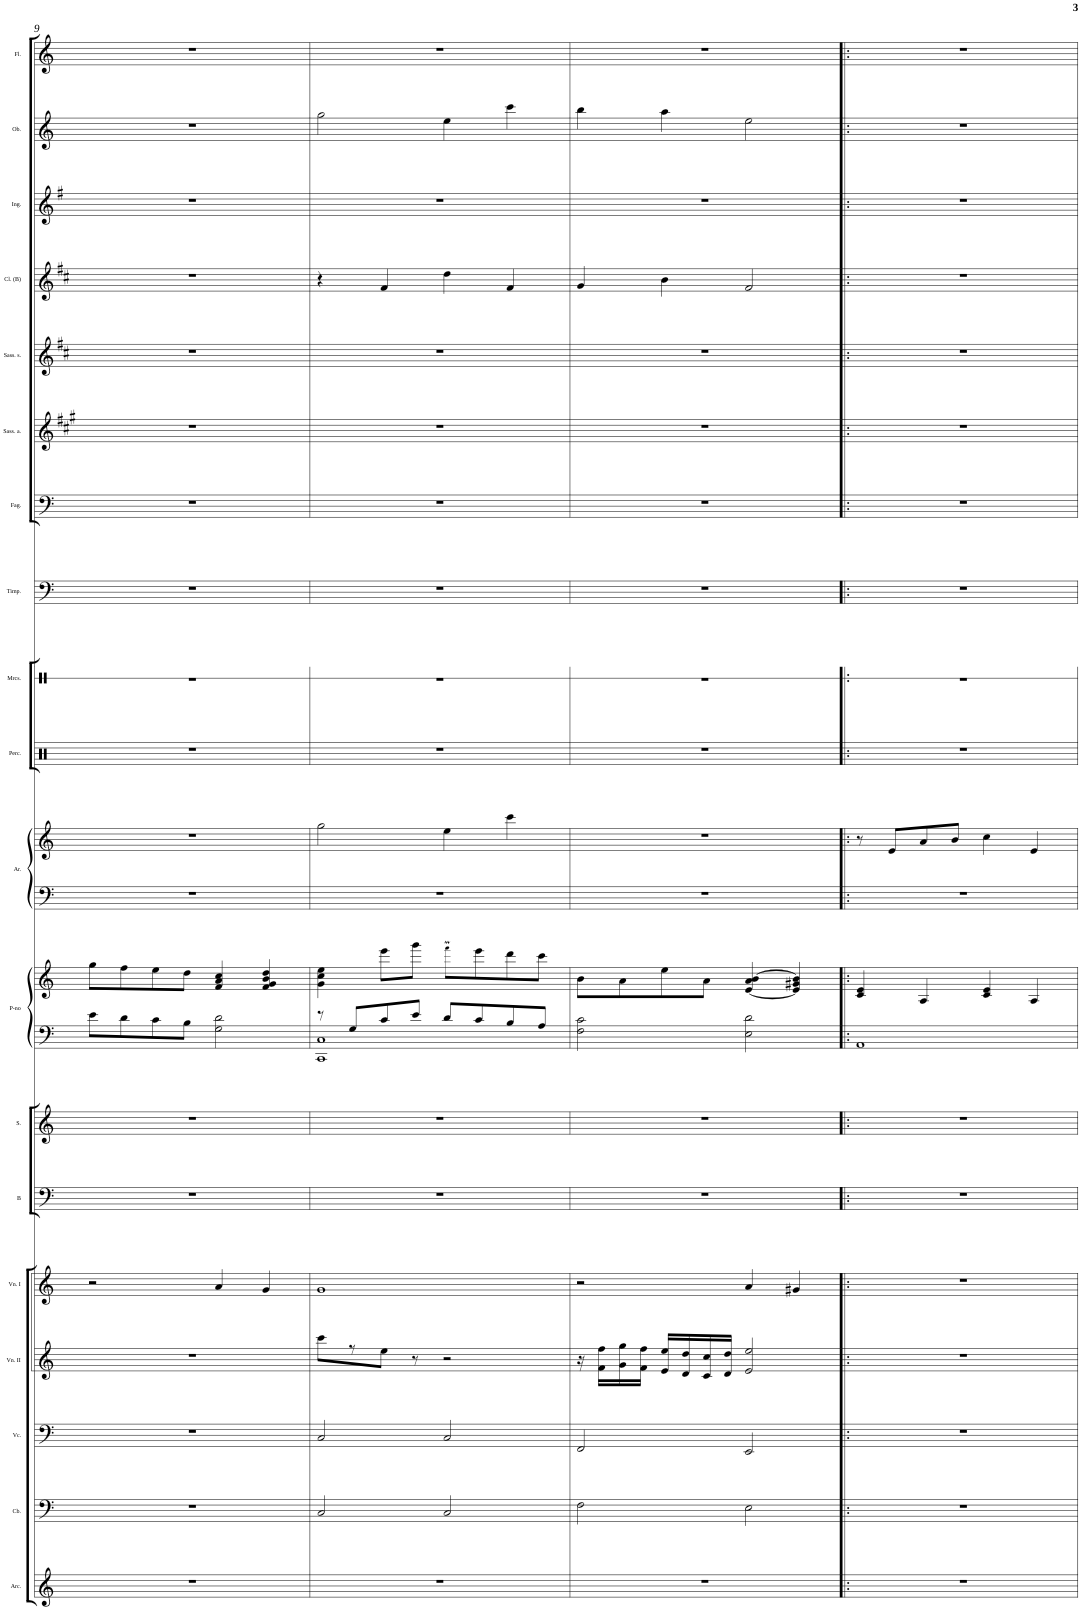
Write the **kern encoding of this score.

**kern	**kern	**kern	**kern	**kern	**kern	**kern	**kern	**kern	**kern	**kern	**kern	**kern	**kern	**kern	**kern	**kern	**kern	**kern	**kern	**kern
*part19	*part18	*part17	*part16	*part15	*part14	*part13	*part12	*part12	*part11	*part11	*part10	*part9	*part8	*part7	*part6	*part5	*part4	*part3	*part2	*part1
*staff21	*staff20	*staff19	*staff18	*staff17	*staff16	*staff15	*staff14	*staff13	*staff12	*staff11	*staff10	*staff9	*staff8	*staff7	*staff6	*staff5	*staff4	*staff3	*staff2	*staff1
*I"Archi	*I"Contrabass	*I"Violoncello	*I"Violino II	*I"Violino I	*I"Basso	*I"Soprano	*I"Piano	*	*I"Arpa	*	*I"Percussion	*I"Maracas	*I"Timpani	*I"Fagotto	*I"Sassofono alto	*I"Sassofono soprano	*I"Clarinetto in B	*I"Inglese	*I"Oboe	*I"Flauto
*I'Arc.	*I'Cb.	*I'Vc.	*I'Vn. II	*I'Vn. I	*I'B	*I'S.	*I'P-no	*	*I'Ar.	*	*I'Perc.	*I'Mrcs.	*I'Timp.	*I'Fag.	*I'Sass. a.	*I'Sass. s.	*I'Cl. (B)	*I'Ing.	*I'Ob.	*I'Fl.
!!LO:PB:g=z
*clefG2	*clefF4	*clefF4	*clefG2	*clefG2	*clefF4	*clefG2	*clefF4	*clefG2	*clefF4	*clefG2	*clefX	*clefX	*clefF4	*clefF4	*clefG2	*clefG2	*clefG2	*clefG2	*clefG2	*clefG2
*	*Trd7c12	*	*	*	*	*	*	*	*	*	*	*	*	*	*Trd5c9	*Trd1c2	*Trd1c2	*Trd4c7	*	*
*k[]	*k[]	*k[]	*k[]	*k[]	*k[]	*k[]	*k[]	*k[]	*k[]	*k[]	*k[]	*k[]	*k[]	*k[]	*k[f#c#g#]	*k[f#c#]	*k[f#c#]	*k[f#]	*k[]	*k[]
*M4/4	*M4/4	*M4/4	*M4/4	*M4/4	*M4/4	*M4/4	*M4/4	*M4/4	*M4/4	*M4/4	*M4/4	*M4/4	*M4/4	*M4/4	*M4/4	*M4/4	*M4/4	*M4/4	*M4/4	*M4/4
=9	=9	=9	=9	=9	=9	=9	=9	=9	=9	=9	=9	=9	=9	=9	=9	=9	=9	=9	=9	=9
1r	1r	1r	1r	2r	1r	1r	8e\L	8gg\L	1r	1r	1r	1r	1r	1r	1r	1r	1r	1r	1r	1r
.	.	.	.	.	.	.	8d\	8ff\	.	.	.	.	.	.	.	.	.	.	.	.
.	.	.	.	.	.	.	8c\	8ee\	.	.	.	.	.	.	.	.	.	.	.	.
.	.	.	.	.	.	.	8B\J	8dd\J	.	.	.	.	.	.	.	.	.	.	.	.
.	.	.	.	4a/	.	.	2G\ 2d\	4f/ 4a/ 4cc/	.	.	.	.	.	.	.	.	.	.	.	.
.	.	.	.	4g/	.	.	.	4f/ 4g/ 4b/ 4dd/	.	.	.	.	.	.	.	.	.	.	.	.
=10	=10	=10	=10	=10	=10	=10	=10	=10	=10	=10	=10	=10	=10	=10	=10	=10	=10	=10	=10	=10
*	*	*	*	*	*	*	*^	*	*	*	*	*	*	*	*	*	*	*	*	*
1r	2C/	2C/	8ccc\L	1g	1r	1r	8rc	1CC 1C	4g\ 4cc\ 4ee\	1r	2gg\	1r	1r	1r	1r	1r	1r	4r	1r	2gg\	1r
.	.	.	8r	.	.	.	8G/L	.	.	.	.	.	.	.	.	.	.	.	.	.	.
.	.	.	8ee\J	.	.	.	8c/	.	8eee\L	.	.	.	.	.	.	.	.	4f#/	.	.	.
.	.	.	8r	.	.	.	8e/J	.	8ggg\J	.	.	.	.	.	.	.	.	.	.	.	.
.	2C/	2C/	2r	.	.	.	8d/L	.	8fffM\L	.	4ee\	.	.	.	.	.	.	4dd\	.	4ee\	.
.	.	.	.	.	.	.	8c/	.	8eee\	.	.	.	.	.	.	.	.	.	.	.	.
.	.	.	.	.	.	.	8B/	.	8ddd\	.	4ccc\	.	.	.	.	.	.	4f#/	.	4ccc\	.
.	.	.	.	.	.	.	8A/J	.	8ccc\J	.	.	.	.	.	.	.	.	.	.	.	.
=11	=11	=11	=11	=11	=11	=11	=11	=11	=11	=11	=11	=11	=11	=11	=11	=11	=11	=11	=11	=11	=11
1r	2F\	2FF/	16r	2r	1r	1r	1ryy	2F\ 2c\	8b\L	1r	1r	1r	1r	1r	1r	1r	1r	4g/	1r	4bb\	1r
.	.	.	16f\ 16ff\LL	.	.	.	.	.	.	.	.	.	.	.	.	.	.	.	.	.	.
.	.	.	16g\ 16gg\	.	.	.	.	.	8a\	.	.	.	.	.	.	.	.	.	.	.	.
.	.	.	16f\ 16ff\JJ	.	.	.	.	.	.	.	.	.	.	.	.	.	.	.	.	.	.
.	.	.	16e/ 16ee/LL	.	.	.	.	.	8ee\	.	.	.	.	.	.	.	.	4b\	.	4aa\	.
.	.	.	16d/ 16dd/	.	.	.	.	.	.	.	.	.	.	.	.	.	.	.	.	.	.
.	.	.	16c/ 16cc/	.	.	.	.	.	8a\J	.	.	.	.	.	.	.	.	.	.	.	.
.	.	.	16d/ 16dd/JJ	.	.	.	.	.	.	.	.	.	.	.	.	.	.	.	.	.	.
.	2E\	2EE/	2e/ 2ee/	4a/	.	.	.	2E\ 2d\	[4e/ 4a/ [4b/	.	.	.	.	.	.	.	.	2f#/	.	2ee\	.
.	.	.	.	4g#X/	.	.	.	.	4e/] 4g#X/ 4b/]	.	.	.	.	.	.	.	.	.	.	.	.
*	*	*	*	*	*	*	*v	*v	*	*	*	*	*	*	*	*	*	*	*	*	*
=12!|:	=12!|:	=12!|:	=12!|:	=12!|:	=12!|:	=12!|:	=12!|:	=12!|:	=12!|:	=12!|:	=12!|:	=12!|:	=12!|:	=12!|:	=12!|:	=12!|:	=12!|:	=12!|:	=12!|:	=12!|:
1r	1r	1r	1r	1r	1r	1r	1AA	4c/ 4e/	1r	8r	1r	1r	1r	1r	1r	1r	1r	1r	1r	1r
.	.	.	.	.	.	.	.	.	.	8e/L	.	.	.	.	.	.	.	.	.	.
.	.	.	.	.	.	.	.	4A/	.	8a/	.	.	.	.	.	.	.	.	.	.
.	.	.	.	.	.	.	.	.	.	8b/J	.	.	.	.	.	.	.	.	.	.
.	.	.	.	.	.	.	.	4c/ 4e/	.	4cc\	.	.	.	.	.	.	.	.	.	.
.	.	.	.	.	.	.	.	4A/	.	4e/	.	.	.	.	.	.	.	.	.	.
=	=	=	=	=	=	=	=	=	=	=	=	=	=	=	=	=	=	=	=	=
*-	*-	*-	*-	*-	*-	*-	*-	*-	*-	*-	*-	*-	*-	*-	*-	*-	*-	*-	*-	*-
